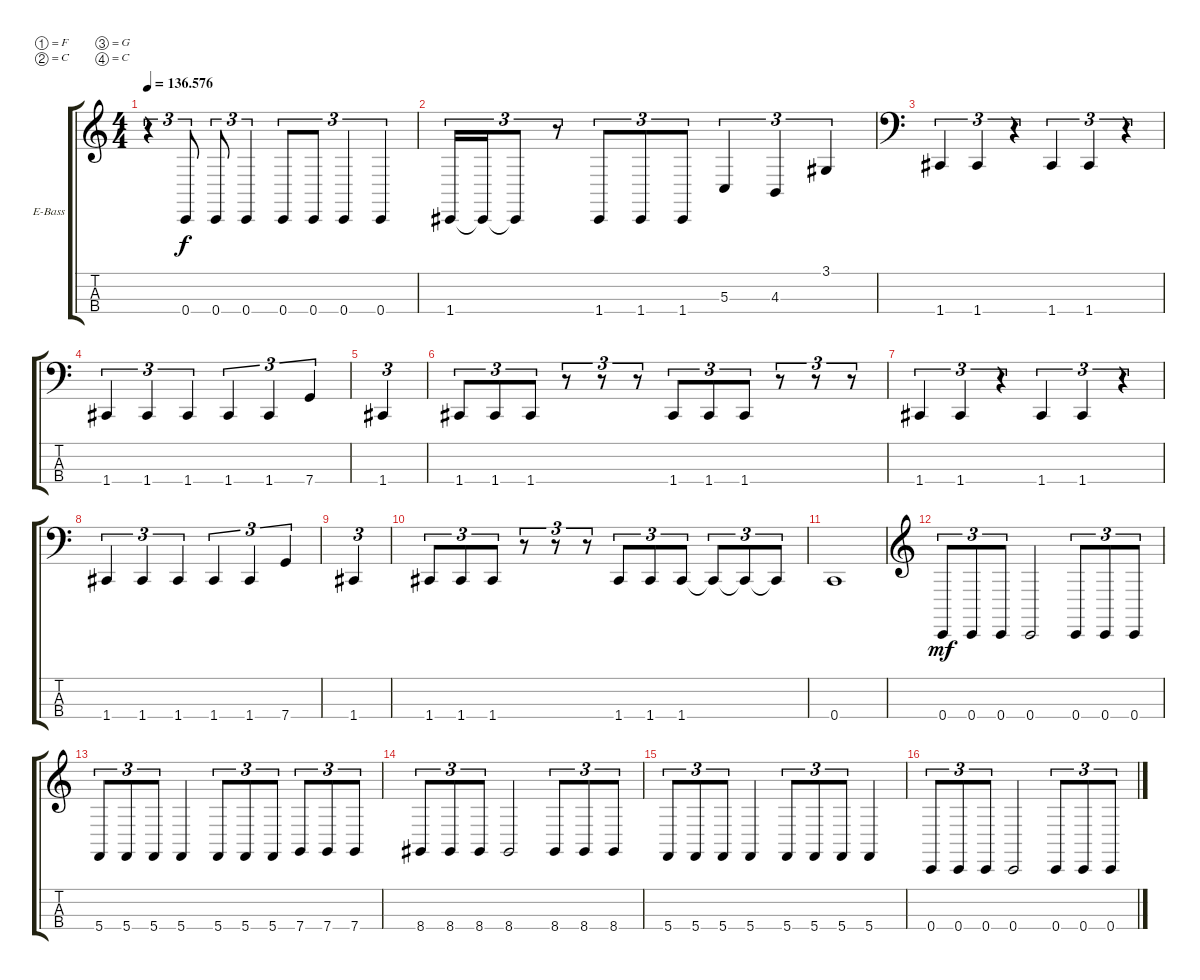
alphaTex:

\bracketExtendMode groupsimilarinstruments
\firstSystemTrackNameOrientation horizontal
\otherSystemsTrackNameOrientation horizontal
\track ("Electric Bass" "E-Bass") {instrument electricbassfinger}
\staff {score tabs}
\tuning (F2 C2 G1 C1)
\ts (4 4)
\tempo
136.576
\accidentals auto
\clef g2
\ottava regular
\simile none
\ks c
r.4{tu (3 2) dy f} 0.4.8{tu (3 2)} 0.4.8{tu (3 2)} 0.4.4{tu (3 2)} 0.4.8{tu (3 2)} 0.4.8{tu (3 2)} 0.4.4{tu (3 2)} 0.4.4{tu (3 2)} |
1.4.16{tu (3 2)} 1.4{t}.16{tu (3 2)} 1.4{t}.8{tu (3 2)} r.8{tu (3 2)} 1.4.8{tu (3 2)} 1.4.8{tu (3 2)} 1.4.8{tu (3 2)} 5.3.4{tu (3 2)} 4.3.4{tu (3 2)} 3.1.4{tu (3 2)} |
\clef f4
1.4.4{tu (3 2)} 1.4.4{tu (3 2)} r.4{tu (3 2)} 1.4.4{tu (3 2)} 1.4.4{tu (3 2)} r.4{tu (3 2)} |
1.4.4{tu (3 2)} 1.4.4{tu (3 2)} 1.4.4{tu (3 2)} 1.4.4{tu (3 2)} 1.4.4{tu (3 2)} 7.4.4{tu (3 2)} |
1.4.4{tu (3 2)} |
1.4.8{tu (3 2)} 1.4.8{tu (3 2)} 1.4.8{tu (3 2)} r.8{tu (3 2)} r.8{tu (3 2)} r.8{tu (3 2)} 1.4.8{tu (3 2)} 1.4.8{tu (3 2)} 1.4.8{tu (3 2)} r.8{tu (3 2)} r.8{tu (3 2)} r.8{tu (3 2)} |
1.4.4{tu (3 2)} 1.4.4{tu (3 2)} r.4{tu (3 2)} 1.4.4{tu (3 2)} 1.4.4{tu (3 2)} r.4{tu (3 2)} |
1.4.4{tu (3 2)} 1.4.4{tu (3 2)} 1.4.4{tu (3 2)} 1.4.4{tu (3 2)} 1.4.4{tu (3 2)} 7.4.4{tu (3 2)} |
1.4.4{tu (3 2)} |
1.4.8{tu (3 2)} 1.4.8{tu (3 2)} 1.4.8{tu (3 2)} r.8{tu (3 2)} r.8{tu (3 2)} r.8{tu (3 2)} 1.4.8{tu (3 2)} 1.4.8{tu (3 2)} 1.4.8{tu (3 2)} 1.4{t}.8{tu (3 2)} 1.4{t}.8{tu (3 2)} 1.4{t}.8{tu (3 2)} |
0.4.1 |
\clef g2
0.4.8{tu (3 2) dy mf} 0.4.8{tu (3 2)} 0.4.8{tu (3 2)} 0.4.2 0.4.8{tu (3 2)} 0.4.8{tu (3 2)} 0.4.8{tu (3 2)} |
5.4.8{tu (3 2)} 5.4.8{tu (3 2)} 5.4.8{tu (3 2)} 5.4.4 5.4.8{tu (3 2)} 5.4.8{tu (3 2)} 5.4.8{tu (3 2)} 7.4.8{tu (3 2)} 7.4.8{tu (3 2)} 7.4.8{tu (3 2)} |
8.4.8{tu (3 2)} 8.4.8{tu (3 2)} 8.4.8{tu (3 2)} 8.4.2 8.4.8{tu (3 2)} 8.4.8{tu (3 2)} 8.4.8{tu (3 2)} |
5.4.8{tu (3 2)} 5.4.8{tu (3 2)} 5.4.8{tu (3 2)} 5.4.4 5.4.8{tu (3 2)} 5.4.8{tu (3 2)} 5.4.8{tu (3 2)} 5.4.4 |
0.4.8{tu (3 2)} 0.4.8{tu (3 2)} 0.4.8{tu (3 2)} 0.4.2 0.4.8{tu (3 2)} 0.4.8{tu (3 2)} 0.4.8{tu (3 2)}
